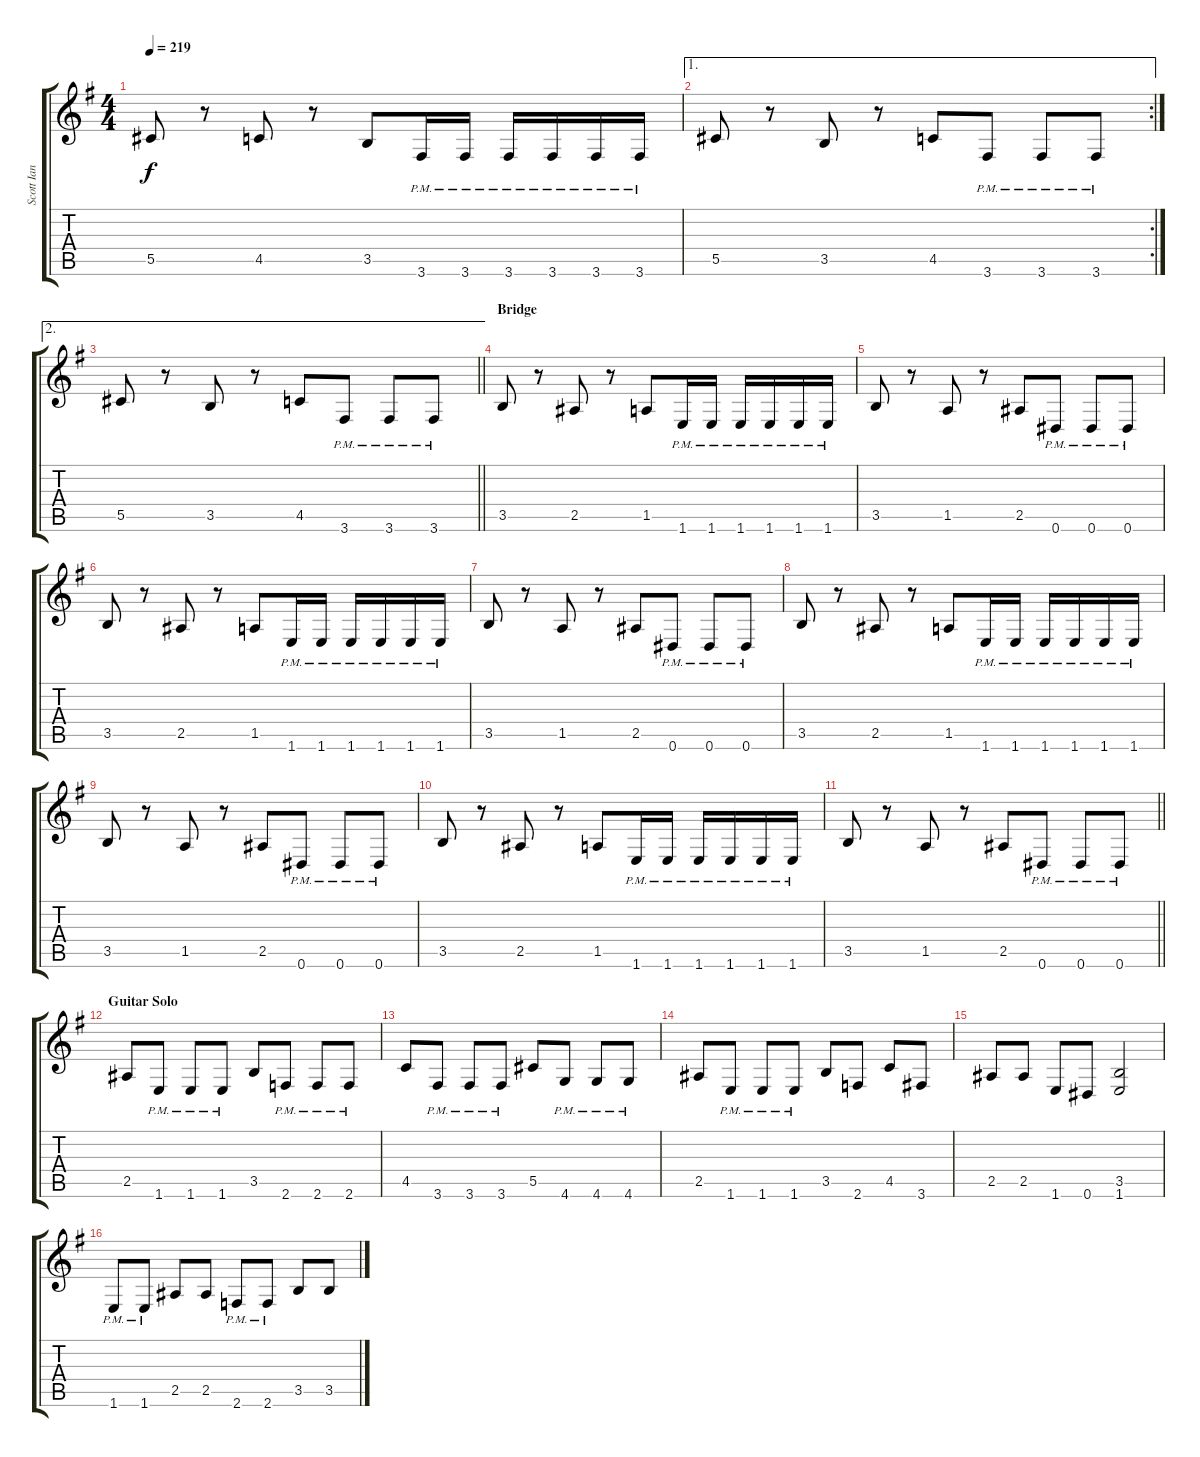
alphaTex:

\track ("Scott Ian" "Scott Ian") {instrument distortionguitar}
\staff {score tabs}
\tuning (Eb4 Bb3 Gb3 Db3 Ab2 Eb2) {hide}
\ts (4 4)
\tempo 219
\clef g2
\ks g
5.5.8{dy f} r.8 4.5.8 r.8 3.5.8 3.6{pm}.16 3.6{pm}.16 3.6{pm}.16 3.6{pm}.16 3.6{pm}.16 3.6{pm}.16 |
\ae 1
\rc 2
5.5.8 r.8 3.5.8 r.8 4.5.8 3.6{pm}.8 3.6{pm}.8 3.6{pm}.8 |
\ae 2
\barLineRight lightlight
5.5.8 r.8 3.5.8 r.8 4.5.8 3.6{pm}.8 3.6{pm}.8 3.6{pm}.8 |
\section ("" "Bridge")
3.5.8 r.8 2.5.8 r.8 1.5.8 1.6{pm}.16 1.6{pm}.16 1.6{pm}.16 1.6{pm}.16 1.6{pm}.16 1.6{pm}.16 |
3.5.8 r.8 1.5.8 r.8 2.5.8 0.6{pm}.8 0.6{pm}.8 0.6{pm}.8 |
3.5.8 r.8 2.5.8 r.8 1.5.8 1.6{pm}.16 1.6{pm}.16 1.6{pm}.16 1.6{pm}.16 1.6{pm}.16 1.6{pm}.16 |
3.5.8 r.8 1.5.8 r.8 2.5.8 0.6{pm}.8 0.6{pm}.8 0.6{pm}.8 |
3.5.8 r.8 2.5.8 r.8 1.5.8 1.6{pm}.16 1.6{pm}.16 1.6{pm}.16 1.6{pm}.16 1.6{pm}.16 1.6{pm}.16 |
3.5.8 r.8 1.5.8 r.8 2.5.8 0.6{pm}.8 0.6{pm}.8 0.6{pm}.8 |
3.5.8 r.8 2.5.8 r.8 1.5.8 1.6{pm}.16 1.6{pm}.16 1.6{pm}.16 1.6{pm}.16 1.6{pm}.16 1.6{pm}.16 |
\barLineRight lightlight
3.5.8 r.8 1.5.8 r.8 2.5.8 0.6{pm}.8 0.6{pm}.8 0.6{pm}.8 |
\section ("" "Guitar Solo")
2.5.8 1.6{pm}.8 1.6{pm}.8 1.6{pm}.8 3.5.8 2.6{pm}.8 2.6{pm}.8 2.6{pm}.8 |
4.5.8 3.6{pm}.8 3.6{pm}.8 3.6{pm}.8 5.5.8 4.6{pm}.8 4.6{pm}.8 4.6{pm}.8 |
2.5.8 1.6{pm}.8 1.6{pm}.8 1.6{pm}.8 3.5.8 2.6.8 4.5.8 3.6.8 |
2.5.8 2.5.8 1.6.8 0.6.8 (3.5 1.6).2 |
1.6{pm}.8 1.6{pm}.8 2.5.8 2.5.8 2.6{pm}.8 2.6{pm}.8 3.5.8 3.5.8
